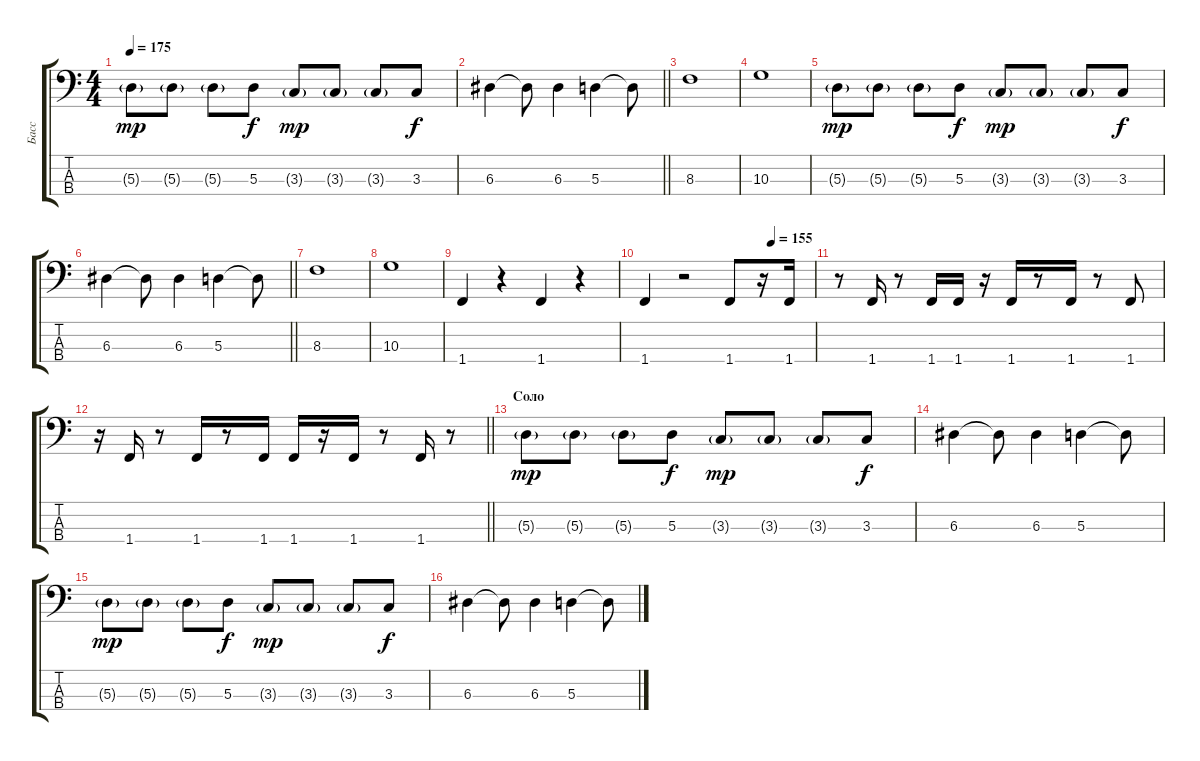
\track ("Басс" "Басс") {instrument slapbass2}
\staff {score tabs}
\tuning (G2 D2 A1 E1) {hide}
\ts (4 4)
\tempo 175
\clef f4
\ks c
5.3{g}.8{dy mp} 5.3{g}.8 5.3{g}.8 5.3.8{dy f} 3.3{g}.8{dy mp} 3.3{g}.8 3.3{g}.8 3.3.8{dy f} |
\barLineRight lightlight
6.3.4 6.3{t}.8 6.3.4 5.3.4 5.3{t}.8 |
8.3.1 |
10.3.1 |
5.3{g}.8{dy mp} 5.3{g}.8 5.3{g}.8 5.3.8{dy f} 3.3{g}.8{dy mp} 3.3{g}.8 3.3{g}.8 3.3.8{dy f} |
\barLineRight lightlight
6.3.4 6.3{t}.8 6.3.4 5.3.4 5.3{t}.8 |
8.3.1 |
10.3.1 |
1.4.4 r.4 1.4.4 r.4 |
\tempo (155 0.75)
1.4.4 r.2 1.4.8 r.16 1.4.16 |
r.8 1.4.16 r.8 1.4.16 1.4.16 r.16 1.4.16 r.8 1.4.16 r.8 1.4.8 |
\barLineRight lightlight
r.16 1.4.16 r.8 1.4.16 r.8 1.4.16 1.4.16 r.16 1.4.16 r.8 1.4.16 r.8 |
\section ("" "Соло")
5.3{g}.8{dy mp} 5.3{g}.8 5.3{g}.8 5.3.8{dy f} 3.3{g}.8{dy mp} 3.3{g}.8 3.3{g}.8 3.3.8{dy f} |
6.3.4 6.3{t}.8 6.3.4 5.3.4 5.3{t}.8 |
5.3{g}.8{dy mp} 5.3{g}.8 5.3{g}.8 5.3.8{dy f} 3.3{g}.8{dy mp} 3.3{g}.8 3.3{g}.8 3.3.8{dy f} |
6.3.4 6.3{t}.8 6.3.4 5.3.4 5.3{t}.8
